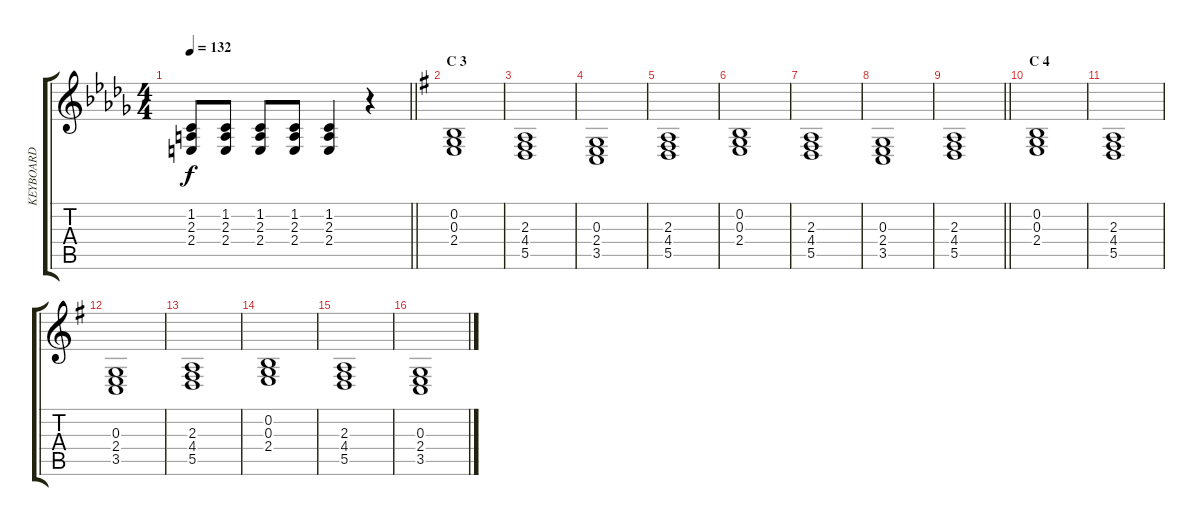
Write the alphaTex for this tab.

\track ("KEYBOARD" "KEYBOARD") {instrument acousticgrandpiano}
\staff {score tabs}
\tuning (E4 B3 G3 D3 A2 E2) {hide}
\ts (4 4)
\tempo 132
\clef g2
\barLineRight lightlight
\ks db
(1.2 2.3 2.4).8{dy f} (1.2 2.3 2.4).8 (1.2 2.3 2.4).8 (1.2 2.3 2.4).8 (1.2 2.3 2.4).4 r.4 |
\section ("" "C 3")
\ks g
(0.2 0.3 2.4).1 |
(2.3 4.4 5.5).1 |
(0.3 2.4 3.5).1 |
(2.3 4.4 5.5).1 |
(0.2 0.3 2.4).1 |
(2.3 4.4 5.5).1 |
(0.3 2.4 3.5).1 |
\barLineRight lightlight
(2.3 4.4 5.5).1 |
\section ("" "C 4")
(0.2 0.3 2.4).1 |
(2.3 4.4 5.5).1 |
(0.3 2.4 3.5).1 |
(2.3 4.4 5.5).1 |
(0.2 0.3 2.4).1 |
(2.3 4.4 5.5).1 |
(0.3 2.4 3.5).1
